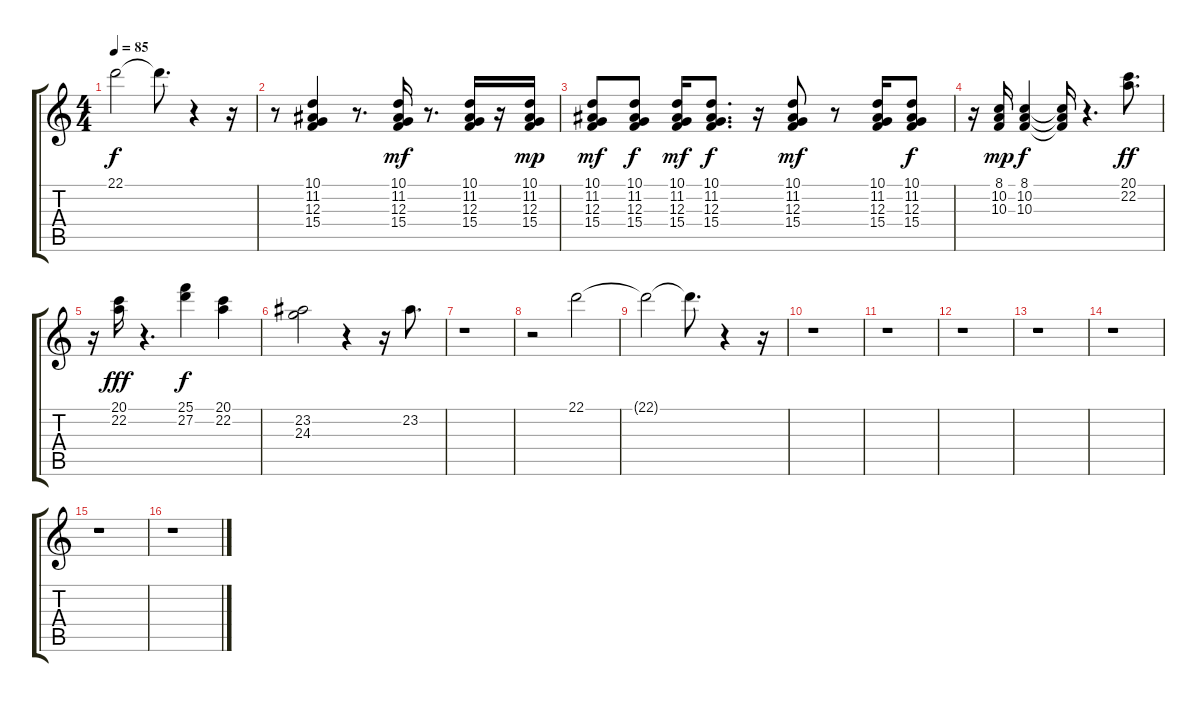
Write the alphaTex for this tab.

\track "" {instrument brightacousticpiano}
\staff {score tabs}
\tuning (E4 B3 G3 D3 A2 E2) {hide}
\ts (4 4)
\tempo 85
\clef g2
\ks c
22.1{t}.2{dy f} 22.1{t}.8{d} r.4 r.16 |
r.8 (10.1 11.2 12.3 15.4).4{balance 9} r.8{d} (10.1 11.2 12.3 15.4).16{dy mf} r.8{d} (10.1 11.2 12.3 15.4).16 r.16 (10.1 11.2 12.3 15.4).16{dy mp} |
(10.1 11.2 12.3 15.4).8{dy mf} (10.1 11.2 12.3 15.4).8{dy f} (10.1 11.2 12.3 15.4).16{dy mf} (10.1 11.2 12.3 15.4).8{d dy f} r.16 (10.1 11.2 12.3 15.4).8{dy mf balance 9} r.8 (10.1 11.2 12.3 15.4).16 (10.1 11.2 12.3 15.4).8{dy f} |
r.16 (8.1 10.2 10.3).16{dy mp} (8.1 10.2 10.3).4{dy f} (8.1{t} 10.2{t} 10.3{t}).16 r.4{d} (20.1 22.2).8{d dy ff balance 13} |
r.16 (20.1 22.2).16{dy fff balance 13} r.4{d} (25.1 27.2).4{dy f balance 8} (20.1 22.2).4{balance 12} |
(23.2 24.3).2{balance 12} r.4 r.16 23.2.8{d balance 12} |
r.1 |
r.2 22.1.2{balance 12} |
22.1{t}.2 22.1{t}.8{d} r.4 r.16 |
r.1 |
r.1 |
r.1 |
r.1 |
r.1 |
r.1 |
r.1
